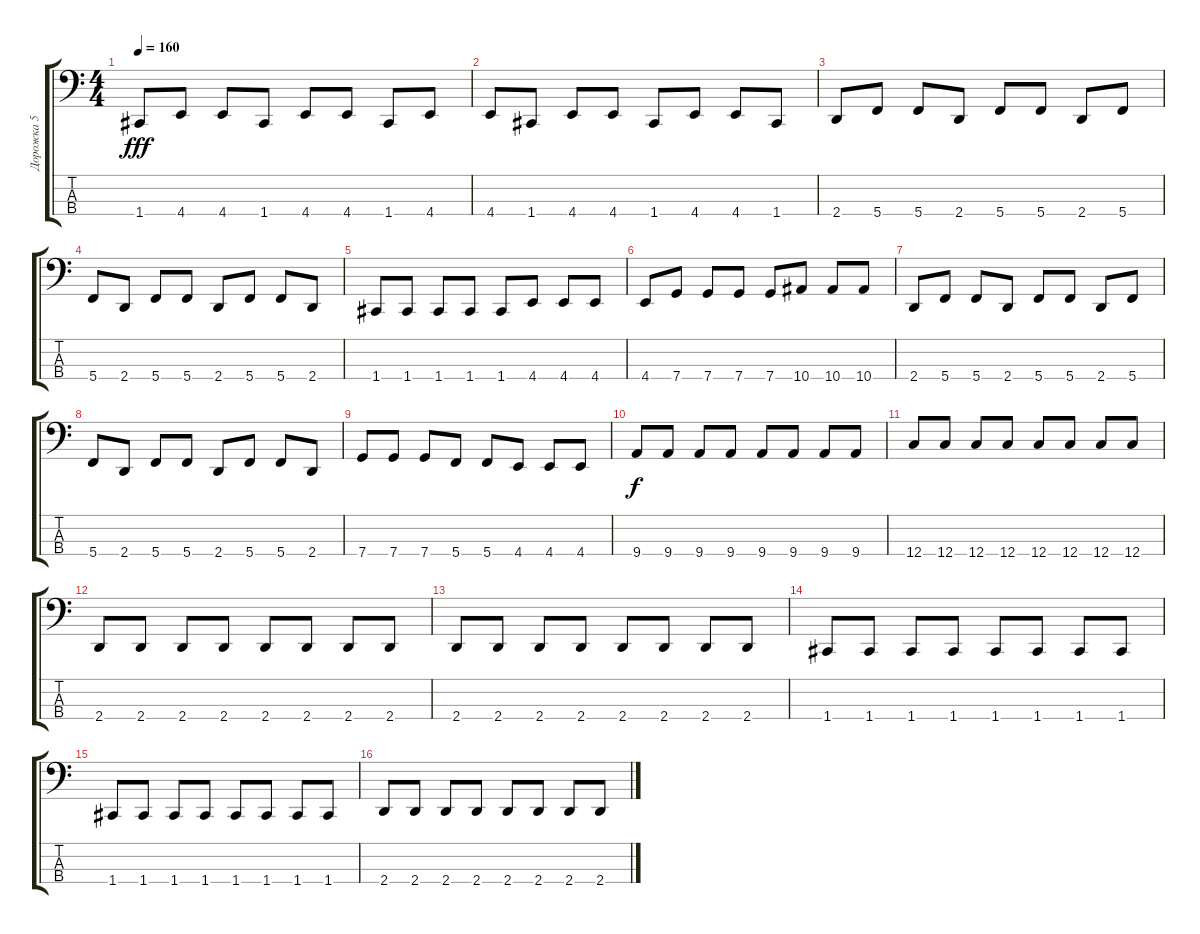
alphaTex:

\track ("Дорожка 5" "Дорожка 5") {instrument electricbasspick}
\staff {score tabs}
\tuning (F2 C2 G1 C1) {hide}
\ts (4 4)
\tempo 160
\clef f4
\ks c
1.4.8{dy fff} 4.4.8 4.4.8 1.4.8 4.4.8 4.4.8 1.4.8 4.4.8 |
4.4.8 1.4.8 4.4.8 4.4.8 1.4.8 4.4.8 4.4.8 1.4.8 |
2.4.8 5.4.8 5.4.8 2.4.8 5.4.8 5.4.8 2.4.8 5.4.8 |
5.4.8 2.4.8 5.4.8 5.4.8 2.4.8 5.4.8 5.4.8 2.4.8 |
1.4.8 1.4.8 1.4.8 1.4.8 1.4.8 4.4.8 4.4.8 4.4.8 |
4.4.8 7.4.8 7.4.8 7.4.8 7.4.8 10.4.8 10.4.8 10.4.8 |
2.4.8 5.4.8 5.4.8 2.4.8 5.4.8 5.4.8 2.4.8 5.4.8 |
5.4.8 2.4.8 5.4.8 5.4.8 2.4.8 5.4.8 5.4.8 2.4.8 |
7.4.8 7.4.8 7.4.8 5.4.8 5.4.8 4.4.8 4.4.8 4.4.8 |
9.4.8{dy f} 9.4.8 9.4.8 9.4.8 9.4.8 9.4.8 9.4.8 9.4.8 |
12.4.8 12.4.8 12.4.8 12.4.8 12.4.8 12.4.8 12.4.8 12.4.8 |
2.4.8 2.4.8 2.4.8 2.4.8 2.4.8 2.4.8 2.4.8 2.4.8 |
2.4.8 2.4.8 2.4.8 2.4.8 2.4.8 2.4.8 2.4.8 2.4.8 |
1.4.8 1.4.8 1.4.8 1.4.8 1.4.8 1.4.8 1.4.8 1.4.8 |
1.4.8 1.4.8 1.4.8 1.4.8 1.4.8 1.4.8 1.4.8 1.4.8 |
2.4.8 2.4.8 2.4.8 2.4.8 2.4.8 2.4.8 2.4.8 2.4.8
